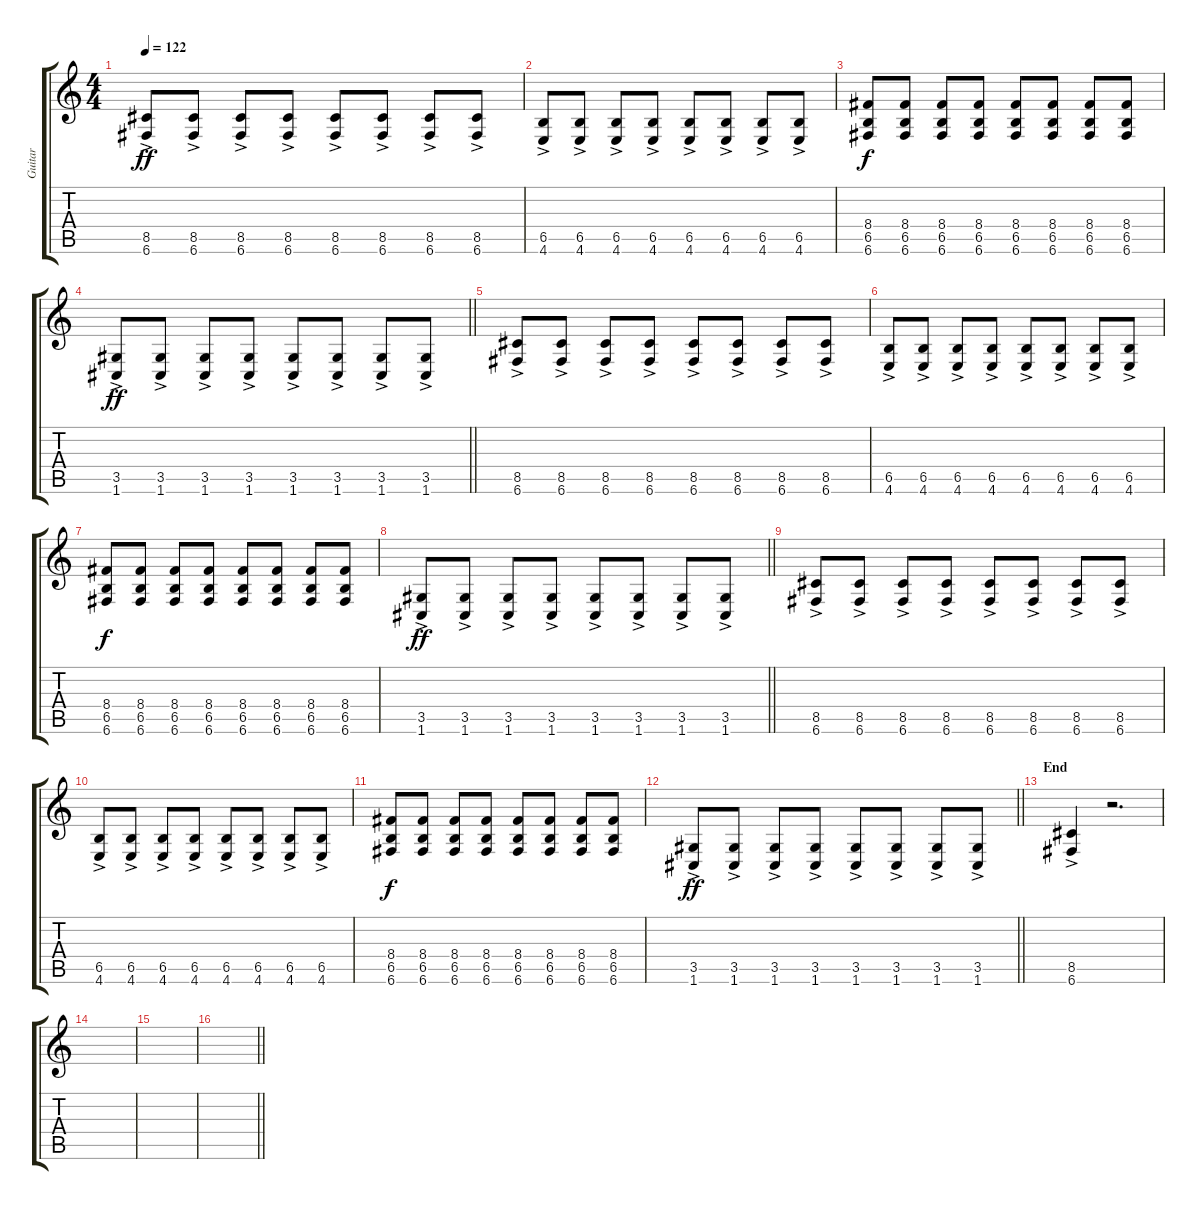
\track ("Guitar" "Guitar") {instrument distortionguitar}
\staff {score tabs}
\tuning (C4 G3 Eb3 Bb2 F2 C2) {hide}
\ts (4 4)
\section ("" "")
\tempo 122
\clef g2
\ks c
(8.5{ac} 6.6{ac}).8{dy ff} (8.5{ac} 6.6{ac}).8 (8.5{ac} 6.6{ac}).8 (8.5{ac} 6.6{ac}).8 (8.5{ac} 6.6{ac}).8 (8.5{ac} 6.6{ac}).8 (8.5{ac} 6.6{ac}).8 (8.5{ac} 6.6{ac}).8 |
(6.5{ac} 4.6{ac}).8 (6.5{ac} 4.6{ac}).8 (6.5{ac} 4.6{ac}).8 (6.5{ac} 4.6{ac}).8 (6.5{ac} 4.6{ac}).8 (6.5{ac} 4.6{ac}).8 (6.5{ac} 4.6{ac}).8 (6.5{ac} 4.6{ac}).8 |
(8.4 6.5 6.6).8{dy f} (8.4 6.5 6.6).8 (8.4 6.5 6.6).8 (8.4 6.5 6.6).8 (8.4 6.5 6.6).8 (8.4 6.5 6.6).8 (8.4 6.5 6.6).8 (8.4 6.5 6.6).8 |
\barLineRight lightlight
(3.5{ac} 1.6{ac}).8{dy ff} (3.5{ac} 1.6{ac}).8 (3.5{ac} 1.6{ac}).8 (3.5{ac} 1.6{ac}).8 (3.5{ac} 1.6{ac}).8 (3.5{ac} 1.6{ac}).8 (3.5{ac} 1.6{ac}).8 (3.5{ac} 1.6{ac}).8 |
\section ("" "")
(8.5{ac} 6.6{ac}).8 (8.5{ac} 6.6{ac}).8 (8.5{ac} 6.6{ac}).8 (8.5{ac} 6.6{ac}).8 (8.5{ac} 6.6{ac}).8 (8.5{ac} 6.6{ac}).8 (8.5{ac} 6.6{ac}).8 (8.5{ac} 6.6{ac}).8 |
(6.5{ac} 4.6{ac}).8 (6.5{ac} 4.6{ac}).8 (6.5{ac} 4.6{ac}).8 (6.5{ac} 4.6{ac}).8 (6.5{ac} 4.6{ac}).8 (6.5{ac} 4.6{ac}).8 (6.5{ac} 4.6{ac}).8 (6.5{ac} 4.6{ac}).8 |
(8.4 6.5 6.6).8{dy f} (8.4 6.5 6.6).8 (8.4 6.5 6.6).8 (8.4 6.5 6.6).8 (8.4 6.5 6.6).8 (8.4 6.5 6.6).8 (8.4 6.5 6.6).8 (8.4 6.5 6.6).8 |
\barLineRight lightlight
(3.5{ac} 1.6{ac}).8{dy ff} (3.5{ac} 1.6{ac}).8 (3.5{ac} 1.6{ac}).8 (3.5{ac} 1.6{ac}).8 (3.5{ac} 1.6{ac}).8 (3.5{ac} 1.6{ac}).8 (3.5{ac} 1.6{ac}).8 (3.5{ac} 1.6{ac}).8 |
\section ("" "")
(8.5{ac} 6.6{ac}).8 (8.5{ac} 6.6{ac}).8 (8.5{ac} 6.6{ac}).8 (8.5{ac} 6.6{ac}).8 (8.5{ac} 6.6{ac}).8 (8.5{ac} 6.6{ac}).8 (8.5{ac} 6.6{ac}).8 (8.5{ac} 6.6{ac}).8 |
(6.5{ac} 4.6{ac}).8 (6.5{ac} 4.6{ac}).8 (6.5{ac} 4.6{ac}).8 (6.5{ac} 4.6{ac}).8 (6.5{ac} 4.6{ac}).8 (6.5{ac} 4.6{ac}).8 (6.5{ac} 4.6{ac}).8 (6.5{ac} 4.6{ac}).8 |
(8.4 6.5 6.6).8{dy f} (8.4 6.5 6.6).8 (8.4 6.5 6.6).8 (8.4 6.5 6.6).8 (8.4 6.5 6.6).8 (8.4 6.5 6.6).8 (8.4 6.5 6.6).8 (8.4 6.5 6.6).8 |
\barLineRight lightlight
(3.5{ac} 1.6{ac}).8{dy ff} (3.5{ac} 1.6{ac}).8 (3.5{ac} 1.6{ac}).8 (3.5{ac} 1.6{ac}).8 (3.5{ac} 1.6{ac}).8 (3.5{ac} 1.6{ac}).8 (3.5{ac} 1.6{ac}).8 (3.5{ac} 1.6{ac}).8 |
\section ("" "End")
(8.5{ac} 6.6{ac}).4 r.2{d} |
|
|
\barLineRight lightlight
